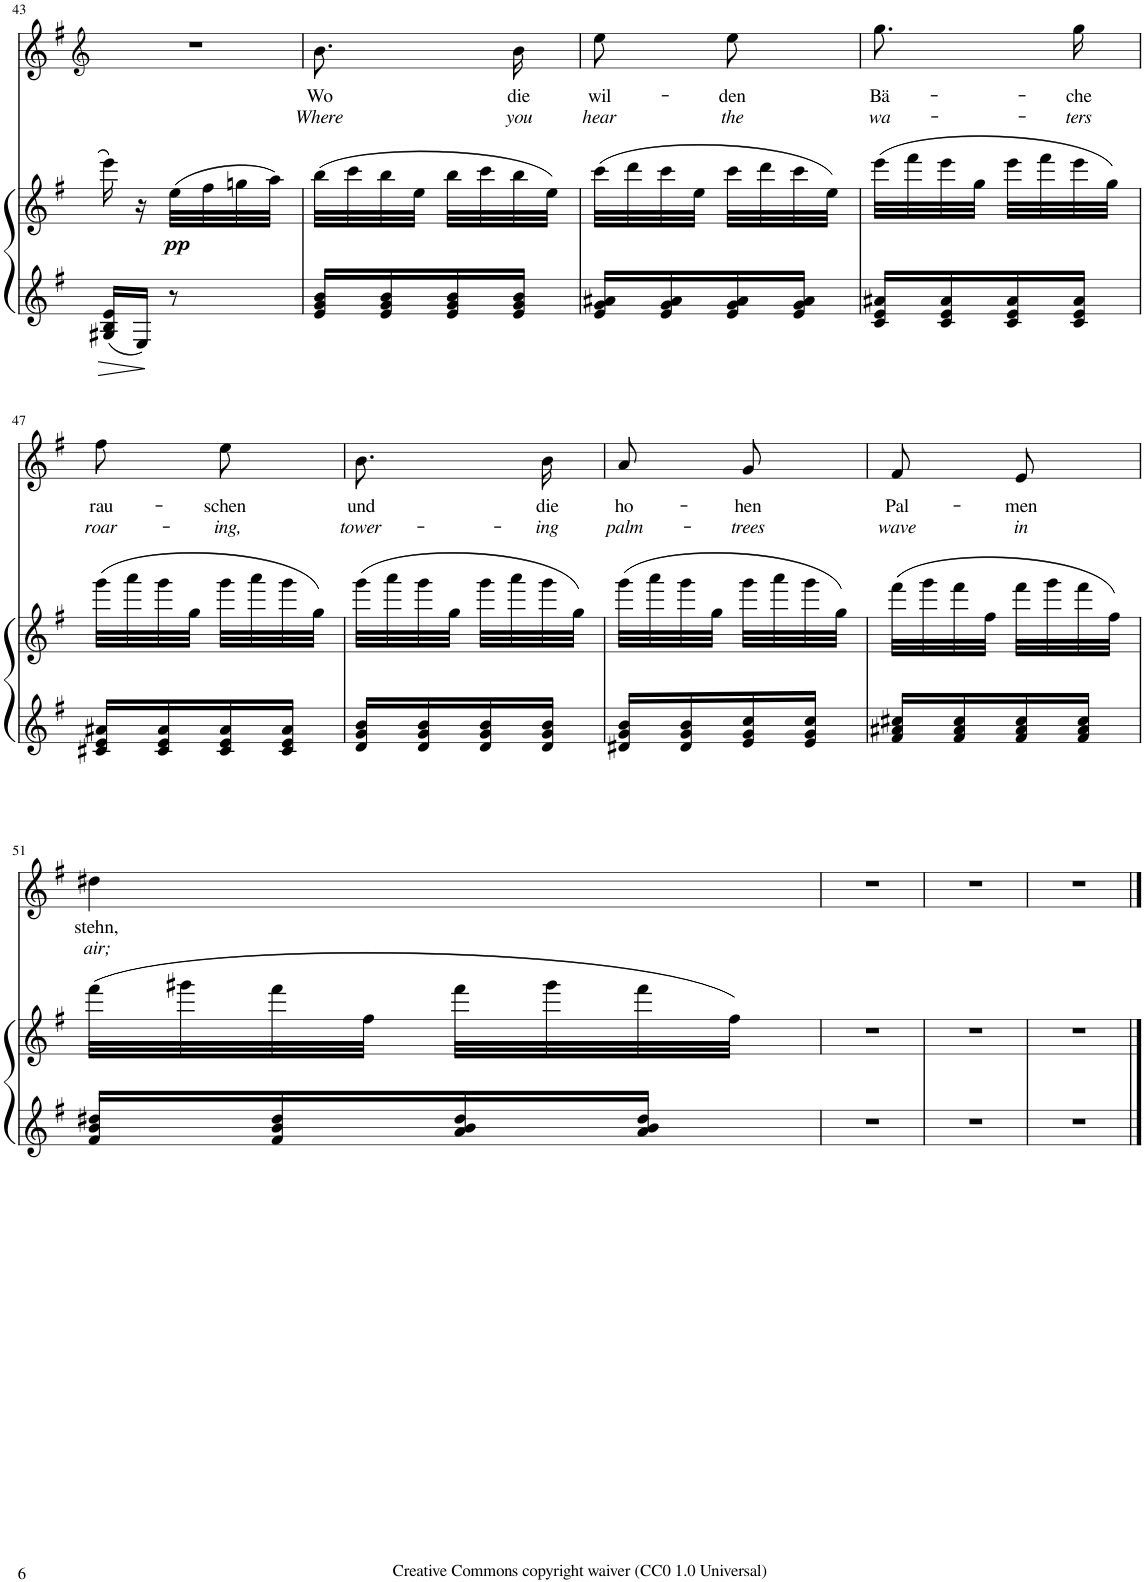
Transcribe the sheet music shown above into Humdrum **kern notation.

**kern	**kern	**dynam	**kern	**text	**text
*part2	*part2	*part2	*part1	*part1	*part1
*staff3	*staff2	*staff2/3	*staff1	*staff1	*staff1
*I"Piano	*	*	*I"Voice	*	*
*I'Pno	*	*	*	*	*
!!LO:PB:g=z
*clefG2	*clefG2	*	*clefG2	*	*
*k[f#]	*k[f#]	*	*k[f#]	*	*
*M4/16	*M4/16	*	*M4/16	*	*
=43	=43	=43	=43	=43	=43
16G#X/ 16B/ 16e/LL	16eee\	.	4r	.	.
16E/JJ	16r	.	.	.	.
!	!	!LO:DY:b	!	!	!
8r	(32ee\LLL	pp	.	.	.
.	32ff#\	.	.	.	.
.	32ggn\	.	.	.	.
.	32aa\JJJ)	.	.	.	.
=44	=44	=44	=44	=44	=44
!	!	!	!	!LO:LY:b	!LO:LY:b
16e/ 16g/ 16b/LL	(32bb\LLL	.	8.b\L	Wo	Where
.	32ccc\	.	.	.	.
16e/ 16g/ 16b/	32bb\	.	.	.	.
.	32ee\JJJ	.	.	.	.
16e/ 16g/ 16b/	32bb\LLL	.	.	.	.
.	32ccc\	.	.	.	.
!	!	!	!	!LO:LY:b	!LO:LY:b
16e/ 16g/ 16b/JJ	32bb\	.	16b\Jk	die	you
.	32ee\JJJ)	.	.	.	.
=45	=45	=45	=45	=45	=45
!	!	!	!	!LO:LY:b	!LO:LY:b
16e/ 16g/ 16a#X/LL	(32ccc\LLL	.	8ee\L	wil-	hear
.	32ddd\	.	.	.	.
16e/ 16g/ 16a#/	32ccc\	.	.	.	.
.	32ee\JJJ	.	.	.	.
!	!	!	!	!LO:LY:b	!LO:LY:b
16e/ 16g/ 16a#/	32ccc\LLL	.	8ee\J	-den	the
.	32ddd\	.	.	.	.
16e/ 16g/ 16a#/JJ	32ccc\	.	.	.	.
.	32ee\JJJ)	.	.	.	.
=46	=46	=46	=46	=46	=46
!	!	!	!	!LO:LY:b	!LO:LY:b
16c/ 16e/ 16a#X/LL	(32eee\LLL	.	8.gg\L	Bä-	wa-
.	32fff#\	.	.	.	.
16c/ 16e/ 16a#/	32eee\	.	.	.	.
.	32gg\JJJ	.	.	.	.
16c/ 16e/ 16a#/	32eee\LLL	.	.	.	.
.	32fff#\	.	.	.	.
!	!	!	!	!LO:LY:b	!LO:LY:b
16c/ 16e/ 16a#/JJ	32eee\	.	16gg\Jk	-che	-ters
.	32gg\JJJ)	.	.	.	.
!!LO:LB:g=z
=47	=47	=47	=47	=47	=47
!	!	!	!	!LO:LY:b	!LO:LY:b
16c#X/ 16e/ 16a#X/LL	(32ggg\LLL	.	8ff#\L	rau-	roar-
.	32aaa\	.	.	.	.
16c#/ 16e/ 16a#/	32ggg\	.	.	.	.
.	32gg\JJJ	.	.	.	.
!	!	!	!	!LO:LY:b	!LO:LY:b
16c#/ 16e/ 16a#/	32ggg\LLL	.	8ee\J	-schen	-ing,
.	32aaa\	.	.	.	.
16c#/ 16e/ 16a#/JJ	32ggg\	.	.	.	.
.	32gg\JJJ)	.	.	.	.
=48	=48	=48	=48	=48	=48
!	!	!	!	!LO:LY:b	!LO:LY:b
16d/ 16g/ 16b/LL	(32ggg\LLL	.	8.b\L	und	tower-
.	32aaa\	.	.	.	.
16d/ 16g/ 16b/	32ggg\	.	.	.	.
.	32gg\JJJ	.	.	.	.
16d/ 16g/ 16b/	32ggg\LLL	.	.	.	.
.	32aaa\	.	.	.	.
!	!	!	!	!LO:LY:b	!LO:LY:b
16d/ 16g/ 16b/JJ	32ggg\	.	16b\Jk	die	-ing
.	32gg\JJJ)	.	.	.	.
=49	=49	=49	=49	=49	=49
!	!	!	!	!LO:LY:b	!LO:LY:b
16d#X/ 16g/ 16b/LL	(32ggg\LLL	.	8a/L	ho-	palm-
.	32aaa\	.	.	.	.
16d#/ 16g/ 16b/	32ggg\	.	.	.	.
.	32gg\JJJ	.	.	.	.
!	!	!	!	!LO:LY:b	!LO:LY:b
16e/ 16g/ 16cc/	32ggg\LLL	.	8g/J	-hen	-trees
.	32aaa\	.	.	.	.
16e/ 16g/ 16cc/JJ	32ggg\	.	.	.	.
.	32gg\JJJ)	.	.	.	.
=50	=50	=50	=50	=50	=50
!	!	!	!	!LO:LY:b	!LO:LY:b
16f#/ 16a#X/ 16cc#X/LL	(32fff#\LLL	.	8f#/L	Pal-	wave
.	32ggg\	.	.	.	.
16f#/ 16a#/ 16cc#/	32fff#\	.	.	.	.
.	32ff#\JJJ	.	.	.	.
!	!	!	!	!LO:LY:b	!LO:LY:b
16f#/ 16a#/ 16cc#/	32fff#\LLL	.	8e/J	-men	in
.	32ggg\	.	.	.	.
16f#/ 16a#/ 16cc#/JJ	32fff#\	.	.	.	.
.	32ff#\JJJ)	.	.	.	.
!!LO:LB:g=z
=51	=51	=51	=51	=51	=51
!	!	!	!	!LO:LY:b	!LO:LY:b
16f#/ 16b/ 16dd#X/LL	(32fff#\LLL	.	4dd#X\	stehn,	air;
.	32ggg#X\	.	.	.	.
16f#/ 16b/ 16dd#/	32fff#\	.	.	.	.
.	32ff#\JJJ	.	.	.	.
16a/ 16b/ 16dd#/	32fff#\LLL	.	.	.	.
.	32ggg#\	.	.	.	.
16a/ 16b/ 16dd#/JJ	32fff#\	.	.	.	.
.	32ff#\JJJ)	.	.	.	.
=52	=52	=52	=52	=52	=52
4r	4r	.	4r	.	.
=53	=53	=53	=53	=53	=53
4r	4r	.	4r	.	.
=54	=54	=54	=54	=54	=54
4r	4r	.	4r	.	.
==	==	==	==	==	==
*-	*-	*-	*-	*-	*-
